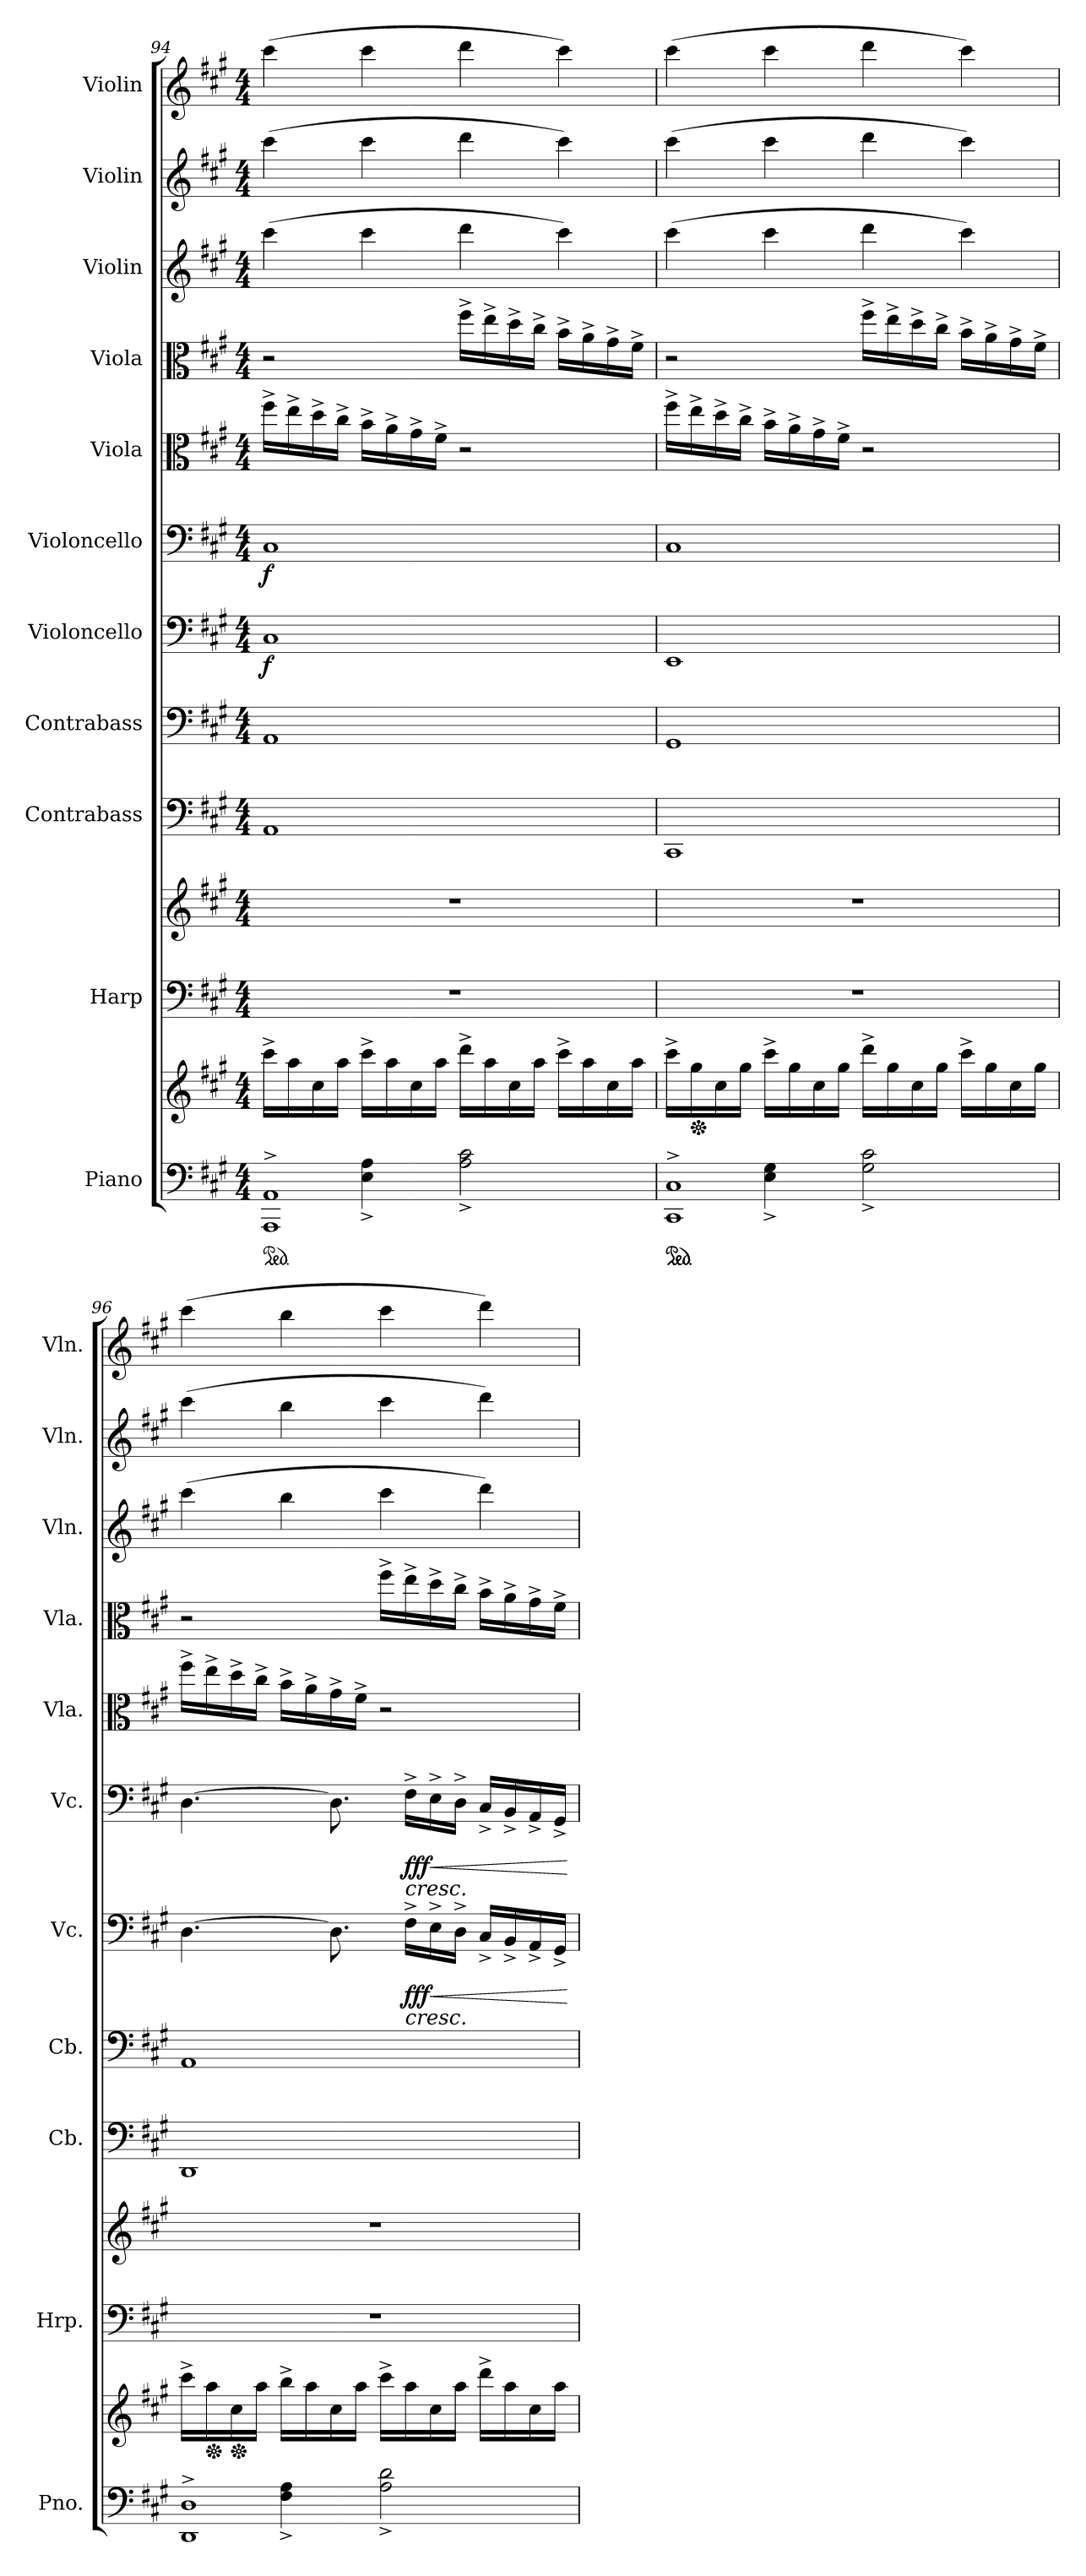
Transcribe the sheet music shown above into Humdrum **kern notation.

**kern	**kern	**kern	**kern	**kern	**kern	**kern	**dynam	**kern	**dynam	**kern	**kern	**kern	**kern	**kern
*part11	*part11	*part10	*part10	*part9	*part8	*part7	*part7	*part6	*part6	*part5	*part4	*part3	*part2	*part1
*staff13	*staff12	*staff11	*staff10	*staff9	*staff8	*staff7	*staff7	*staff6	*staff6	*staff5	*staff4	*staff3	*staff2	*staff1
*I"Piano	*	*I"Harp	*	*I"Contrabass	*I"Contrabass	*I"Violoncello	*	*I"Violoncello	*	*I"Viola	*I"Viola	*I"Violin	*I"Violin	*I"Violin
*I'Pno.	*	*I'Hrp.	*	*I'Cb.	*I'Cb.	*I'Vc.	*	*I'Vc.	*	*I'Vla.	*I'Vla.	*I'Vln.	*I'Vln.	*I'Vln.
!!LO:PB:g=z
*clefF4	*clefG2	*clefF4	*clefG2	*clefF4	*clefF4	*clefF4	*	*clefF4	*	*clefC3	*clefC3	*clefG2	*clefG2	*clefG2
*	*	*	*	*ITrd7c12	*ITrd7c12	*	*	*	*	*	*	*	*	*
*k[f#c#g#]	*k[f#c#g#]	*k[f#c#g#]	*k[f#c#g#]	*k[f#c#g#]	*k[f#c#g#]	*k[f#c#g#]	*	*k[f#c#g#]	*	*k[f#c#g#]	*k[f#c#g#]	*k[f#c#g#]	*k[f#c#g#]	*k[f#c#g#]
*M4/4	*M4/4	*M4/4	*M4/4	*M4/4	*M4/4	*M4/4	*	*M4/4	*	*M4/4	*M4/4	*M4/4	*M4/4	*M4/4
*ped	*	*	*	*	*	*	*	*	*	*	*	*	*	*
=94	=94	=94	=94	=94	=94	=94	=94	=94	=94	=94	=94	=94	=94	=94
*^	*	*	*	*	*	*	*	*	*	*	*	*	*	*
!	!	!	!	!	!	!	!	!LO:DY:b	!	!LO:DY:b	!	!	!	!	!
1AAA^ 1AA^	4ryy	16ccc#^\LL	1r	1r	1AAA	1AAA	1C#	f	1C#	f	16ff#^\LL	2r	(>4ccc#\	(>4ccc#\	(>4ccc#\
.	.	16aa\	.	.	.	.	.	.	.	.	16ee^\	.	.	.	.
.	.	16cc#\	.	.	.	.	.	.	.	.	16dd^\	.	.	.	.
.	.	16aa\JJ	.	.	.	.	.	.	.	.	16cc#^\JJ	.	.	.	.
.	4E\^ 4A\^	16ccc#^\LL	.	.	.	.	.	.	.	.	16b^\LL	.	4ccc#\	4ccc#\	4ccc#\
.	.	16aa\	.	.	.	.	.	.	.	.	16a^\	.	.	.	.
.	.	16cc#\	.	.	.	.	.	.	.	.	16g#^\	.	.	.	.
.	.	16aa\JJ	.	.	.	.	.	.	.	.	16f#^\JJ	.	.	.	.
.	2A\^ 2c#\^	16ddd^\LL	.	.	.	.	.	.	.	.	2r	16ff#^\LL	4ddd\	4ddd\	4ddd\
.	.	16aa\	.	.	.	.	.	.	.	.	.	16ee^\	.	.	.
.	.	16cc#\	.	.	.	.	.	.	.	.	.	16dd^\	.	.	.
.	.	16aa\JJ	.	.	.	.	.	.	.	.	.	16cc#^\JJ	.	.	.
.	.	16ccc#^\LL	.	.	.	.	.	.	.	.	.	16b^\LL	4ccc#\)	4ccc#\)	4ccc#\)
.	.	16aa\	.	.	.	.	.	.	.	.	.	16a^\	.	.	.
.	.	16cc#\	.	.	.	.	.	.	.	.	.	16g#^\	.	.	.
.	.	16aa\JJ	.	.	.	.	.	.	.	.	.	16f#^\JJ	.	.	.
=95	=95	=95	=95	=95	=95	=95	=95	=95	=95	=95	=95	=95	=95	=95	=95
*ped	*	*	*	*	*	*	*	*	*	*	*	*	*	*	*
*ped	*	*	*	*	*	*	*	*	*	*	*	*	*	*	*
1CC#^ 1C#^	4ryy	16ccc#^\LL	1r	1r	1CCC#	1GGG#	1EE	.	1C#	.	16ff#^\LL	2r	(>4ccc#\	(>4ccc#\	(>4ccc#\
*	*	*Xped	*	*	*	*	*	*	*	*	*	*	*	*	*
.	.	16gg#\	.	.	.	.	.	.	.	.	16ee^\	.	.	.	.
.	.	16cc#\	.	.	.	.	.	.	.	.	16dd^\	.	.	.	.
.	.	16gg#\JJ	.	.	.	.	.	.	.	.	16cc#^\JJ	.	.	.	.
.	4E\^ 4G#\^	16ccc#^\LL	.	.	.	.	.	.	.	.	16b^\LL	.	4ccc#\	4ccc#\	4ccc#\
.	.	16gg#\	.	.	.	.	.	.	.	.	16a^\	.	.	.	.
.	.	16cc#\	.	.	.	.	.	.	.	.	16g#^\	.	.	.	.
.	.	16gg#\JJ	.	.	.	.	.	.	.	.	16f#^\JJ	.	.	.	.
.	2G#\^ 2c#\^	16ddd^\LL	.	.	.	.	.	.	.	.	2r	16ff#^\LL	4ddd\	4ddd\	4ddd\
.	.	16gg#\	.	.	.	.	.	.	.	.	.	16ee^\	.	.	.
.	.	16cc#\	.	.	.	.	.	.	.	.	.	16dd^\	.	.	.
.	.	16gg#\JJ	.	.	.	.	.	.	.	.	.	16cc#^\JJ	.	.	.
.	.	16ccc#^\LL	.	.	.	.	.	.	.	.	.	16b^\LL	4ccc#\)	4ccc#\)	4ccc#\)
.	.	16gg#\	.	.	.	.	.	.	.	.	.	16a^\	.	.	.
.	.	16cc#\	.	.	.	.	.	.	.	.	.	16g#^\	.	.	.
.	.	16gg#\JJ	.	.	.	.	.	.	.	.	.	16f#^\JJ	.	.	.
!!LO:PB:g=z
=96	=96	=96	=96	=96	=96	=96	=96	=96	=96	=96	=96	=96	=96	=96	=96
1DD^ 1D^	4ryy	16ccc#^\LL	1r	1r	1DDD	1AAA	[4.D\	.	[4.D\	.	16ff#^\LL	2r	(>4ccc#\	(>4ccc#\	(>4ccc#\
*	*	*Xped	*	*	*	*	*	*	*	*	*	*	*	*	*
.	.	16aa\	.	.	.	.	.	.	.	.	16ee^\	.	.	.	.
*	*	*Xped	*	*	*	*	*	*	*	*	*	*	*	*	*
.	.	16cc#\	.	.	.	.	.	.	.	.	16dd^\	.	.	.	.
.	.	16aa\JJ	.	.	.	.	.	.	.	.	16cc#^\JJ	.	.	.	.
.	4F#\^ 4A\^	16bb^\LL	.	.	.	.	.	.	.	.	16b^\LL	.	4bb\	4bb\	4bb\
.	.	16aa\	.	.	.	.	.	.	.	.	16a^\	.	.	.	.
.	.	16cc#\	.	.	.	.	8.D\]	.	8.D\]	.	16g#^\	.	.	.	.
.	.	16aa\JJ	.	.	.	.	.	.	.	.	16f#^\JJ	.	.	.	.
.	2A\^ 2d\^	16ccc#^\LL	.	.	.	.	.	.	.	.	2r	16ff#^\LL	4ccc#\	4ccc#\	4ccc#\
!	!	!	!	!	!	!	!	!LO:HP:b	!	!LO:HP:b	!	!	!	!	!
!	!	!	!	!	!	!	!	!LO:DY:n=1:b	!	!LO:DY:n=1:b	!	!	!	!	!
.	.	16aa\	.	.	.	.	16F#^\LL	< fff	16F#^\LL	< fff	.	16ee^\	.	.	.
!	!	!	!	!	!	!	!	!LO:HP:b	!	!LO:HP:b	!	!	!	!	!
.	.	16cc#\	.	.	.	.	16E^\	<	16E^\	<	.	16dd^\	.	.	.
.	.	16aa\JJ	.	.	.	.	16D^\JJ	.	16D^\JJ	.	.	16cc#^\JJ	.	.	.
.	.	16ddd^\LL	.	.	.	.	16C#^/LL	.	16C#^/LL	.	.	16b^\LL	4ddd\)	4ddd\)	4ddd\)
.	.	16aa\	.	.	.	.	16BB^/	.	16BB^/	.	.	16a^\	.	.	.
.	.	16cc#\	.	.	.	.	16AA^/	.	16AA^/	.	.	16g#^\	.	.	.
.	.	16aa\JJ	.	.	.	.	16GG#^/JJ	.	16GG#^/JJ	.	.	16f#^\JJ	.	.	.
*v	*v	*	*	*	*	*	*	*	*	*	*	*	*	*	*
.	.	.	.	.	.	.	[ [	.	[ [	.	.	.	.	.
=	=	=	=	=	=	=	=	=	=	=	=	=	=	=
*-	*-	*-	*-	*-	*-	*-	*-	*-	*-	*-	*-	*-	*-	*-
